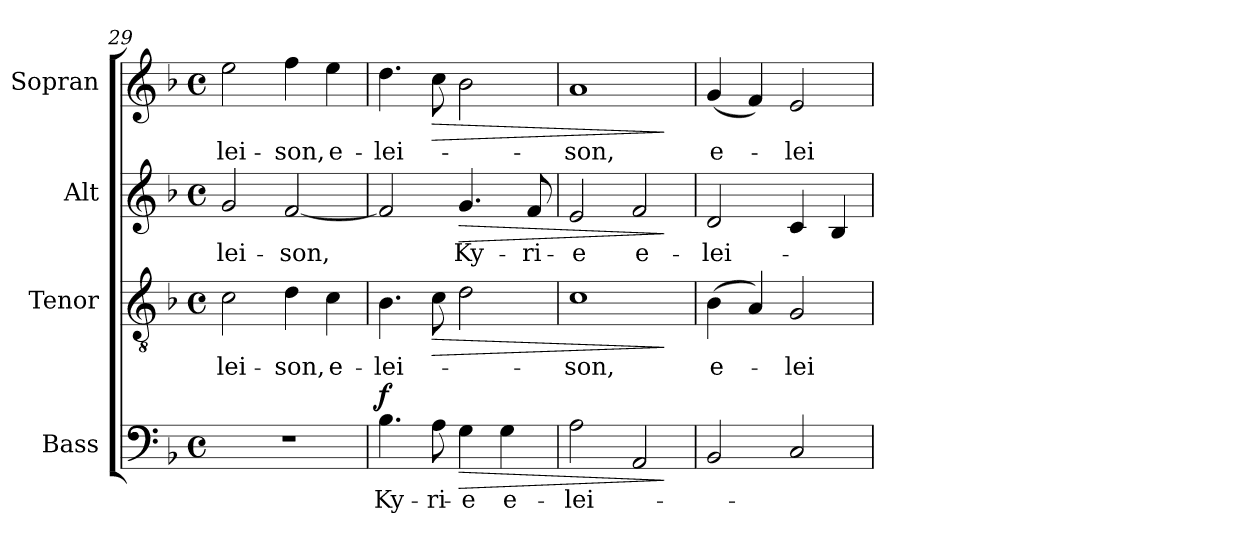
**kern	**text	**dynam	**kern	**text	**dynam	**kern	**text	**dynam	**kern	**text	**dynam
*part4	*part4	*part4	*part3	*part3	*part3	*part2	*part2	*part2	*part1	*part1	*part1
*staff4	*staff4	*staff4	*staff3	*staff3	*staff3	*staff2	*staff2	*staff2	*staff1	*staff1	*staff1
*I"Bass	*	*	*I"Tenor	*	*	*I"Alt	*	*	*I"Sopran	*	*
*I'B.	*	*	*I'T.	*	*	*I'A.	*	*	*I'S.	*	*
*clefF4	*	*	*clefGv2	*	*	*clefG2	*	*	*clefG2	*	*
*k[b-]	*	*	*k[b-]	*	*	*k[b-]	*	*	*k[b-]	*	*
*F:	*	*	*F:	*	*	*F:	*	*	*F:	*	*
*M4/4	*	*	*M4/4	*	*	*M4/4	*	*	*M4/4	*	*
*met(c)	*	*	*met(c)	*	*	*met(c)	*	*	*met(c)	*	*
=29	=29	=29	=29	=29	=29	=29	=29	=29	=29	=29	=29
!	!	!	!	!LO:LY:b	!	!	!LO:LY:b	!	!	!LO:LY:b	!
1r	.	.	2c\	-lei-	.	2g/	-lei-	.	2ee\	-lei-	.
!	!	!	!	!LO:LY:b	!	!	!LO:LY:b	!	!	!LO:LY:b	!
.	.	.	4d\	-son,	.	[2f/	-son,	.	4ff\	-son,	.
!	!	!	!	!LO:LY:b	!	!	!	!	!	!LO:LY:b	!
.	.	.	4c\	e-	.	.	.	.	4ee\	e-	.
=30	=30	=30	=30	=30	=30	=30	=30	=30	=30	=30	=30
!	!LO:LY:b	!LO:DY:a	!	!LO:LY:b	!	!	!	!	!	!LO:LY:b	!
4.B-\	Ky-	f	4.B-\	-lei-	.	2f/]	.	.	4.dd\	-lei-	.
!	!LO:LY:b	!	!	!	!LO:HP:b	!	!	!	!	!	!LO:HP:b
8A\	-ri-	.	8c\	.	>	.	.	.	8cc\	.	>
!	!LO:LY:b	!LO:HP:b	!	!	!	!	!LO:LY:b	!LO:HP:b	!	!	!
4G\	-e	>	2d\	.	.	4.g/	Ky-	>	2b-\	.	.
!	!LO:LY:b	!	!	!	!	!	!	!	!	!	!
4G\	e-	.	.	.	.	.	.	.	.	.	.
!	!	!	!	!	!	!	!LO:LY:b	!	!	!	!
.	.	.	.	.	.	8f/	-ri-	.	.	.	.
=31	=31	=31	=31	=31	=31	=31	=31	=31	=31	=31	=31
!	!LO:LY:b	!	!	!LO:LY:b	!	!	!LO:LY:b	!	!	!LO:LY:b	!
2A\	-lei-	.	1c	-son,	.	2e/	-e	.	1a	-son,	.
!	!	!	!	!	!	!	!LO:LY:b	!	!	!	!
2AA/	.	.	.	.	.	2f/	e-	.	.	.	.
.	.	]	.	.	]	.	.	]	.	.	]
=32	=32	=32	=32	=32	=32	=32	=32	=32	=32	=32	=32
!	!	!	!	!LO:LY:b	!	!	!LO:LY:b	!	!	!LO:LY:b	!
2BB-/	.	.	(>4B-\	e-	.	2d/	-lei-	.	(<4g/	e-	.
.	.	.	4A/)	.	.	.	.	.	4f/)	.	.
!	!	!	!	!LO:LY:b	!	!	!	!	!	!LO:LY:b	!
2C/	.	.	2G/	-lei-	.	4c/	.	.	2e/	-lei-	.
.	.	.	.	.	.	4B-/	.	.	.	.	.
=	=	=	=	=	=	=	=	=	=	=	=
*-	*-	*-	*-	*-	*-	*-	*-	*-	*-	*-	*-
